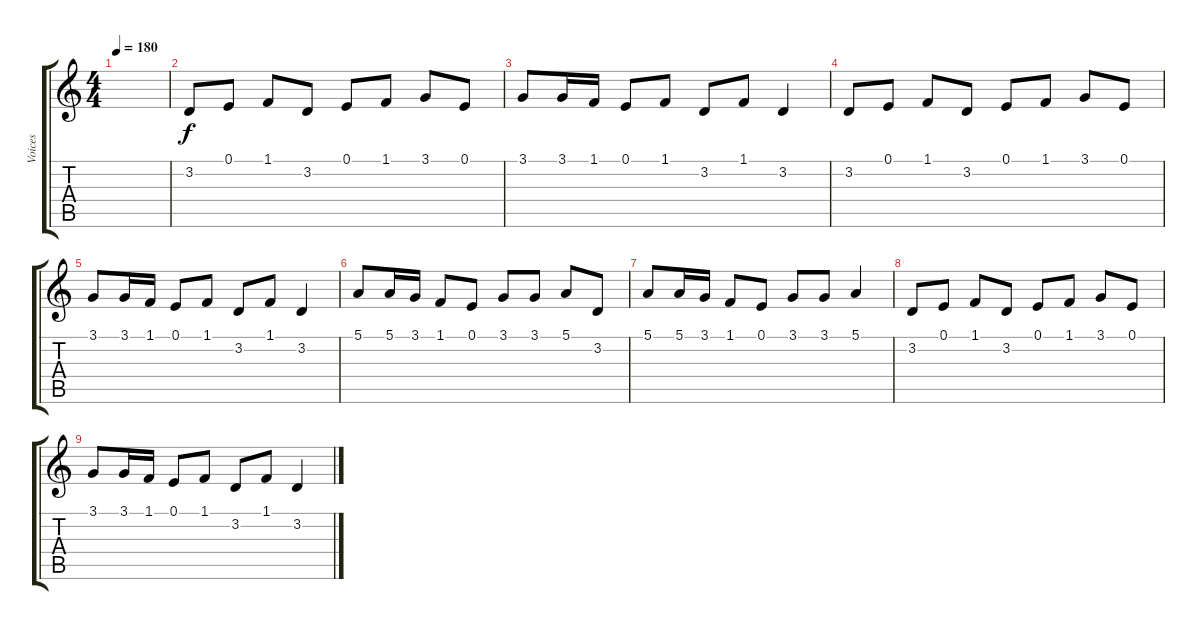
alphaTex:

\track ("Voices" "Voices") {instrument voiceoohs}
\staff {score tabs}
\tuning (E4 B3 G3 D3 A2 E2) {hide}
\ts (4 4)
\tempo 180
\clef g2
\ks c
|
3.2.8 0.1.8 1.1.8 3.2.8 0.1.8 1.1.8 3.1.8 0.1.8 |
3.1.8 3.1.16 1.1.16 0.1.8 1.1.8 3.2.8 1.1.8 3.2.4 |
3.2.8 0.1.8 1.1.8 3.2.8 0.1.8 1.1.8 3.1.8 0.1.8 |
3.1.8 3.1.16 1.1.16 0.1.8 1.1.8 3.2.8 1.1.8 3.2.4 |
5.1.8 5.1.16 3.1.16 1.1.8 0.1.8 3.1.8 3.1.8 5.1.8 3.2.8 |
5.1.8 5.1.16 3.1.16 1.1.8 0.1.8 3.1.8 3.1.8 5.1.4 |
3.2.8 0.1.8 1.1.8 3.2.8 0.1.8 1.1.8 3.1.8 0.1.8 |
3.1.8 3.1.16 1.1.16 0.1.8 1.1.8 3.2.8 1.1.8 3.2.4
